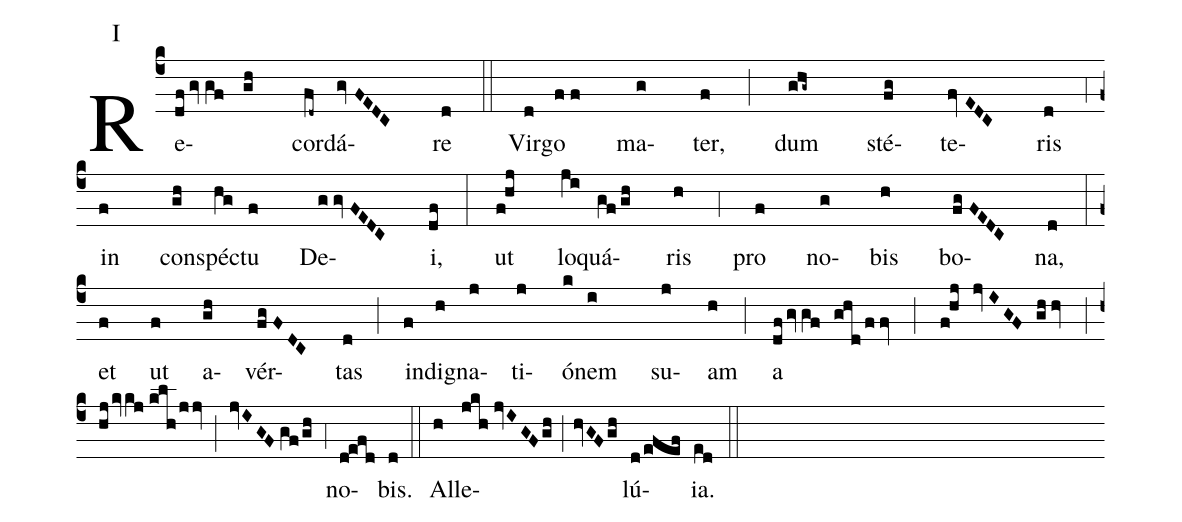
annotation: I;
%%
(c4) Re(df/gvgf//gh)cor(fd~)dá(gvFEDC)re(d) (::) Vir(d)go(ff) ma(g)ter,(f) (;)
dum(ghg~) sté(fg)te(fvEDC)ris(d) (;4) (z)
in(f) con(gh)spé(hg)ctu(f) De(ggvFEDC)i,(df) (:)
ut(f!hj) lo(ji)quá(gf/gh)ris(h) (;4)
pro(f) no(g)bis(h) bo(fgFEDC)na,(d) (:) (z)
et(f) ut(f) a(gh)vér(fgFDC)tas(d) (;)
in(f)di(h)gna(j)ti(j)ó(k)nem(i) su(j)am(h) (;)
a(df/gvgf//ghd/ffv) (;)
(f!hj//jvIGF//ghhv) (;) (z)
(hj/kvkj//klh/jjv) (;)
(jvIGF//gf/gh) (;4) no(d!efd)bis.(d) (::)
Al(h)le(jkh//jvIGF/gh;hvGF/gh)lú(d/efef)ia.(ed) (::)
